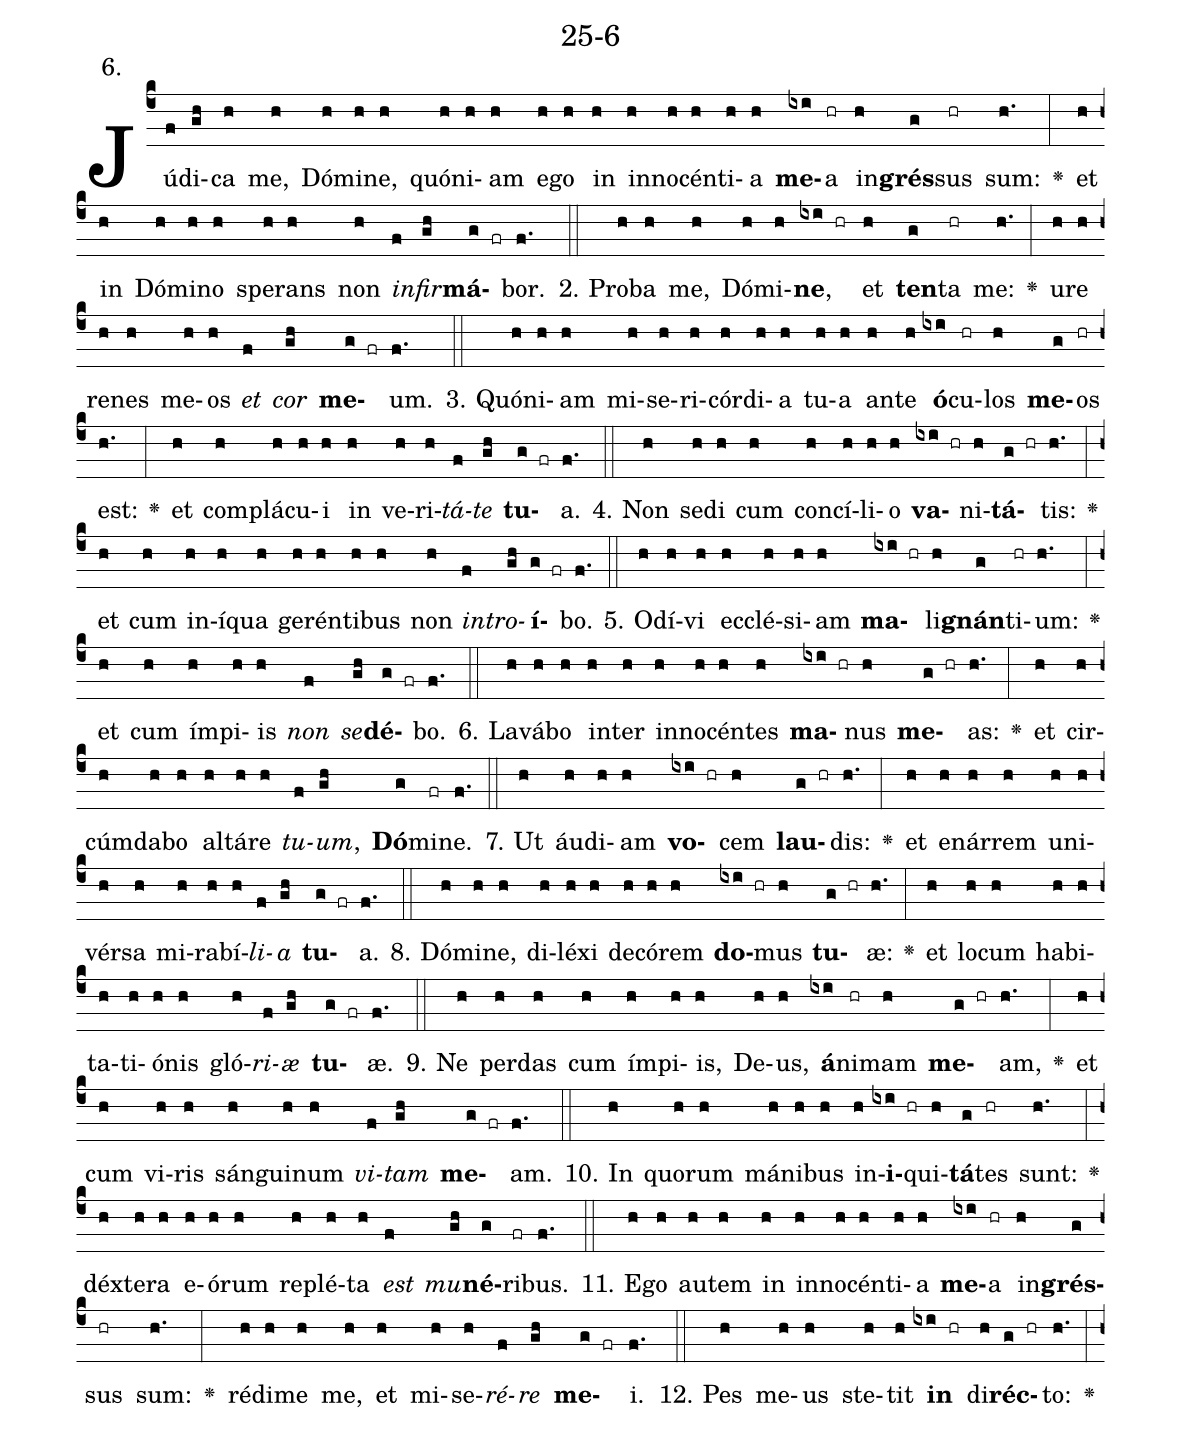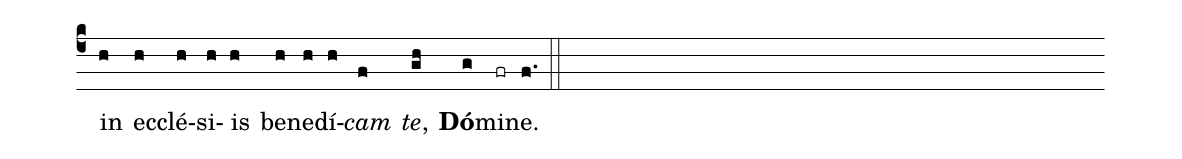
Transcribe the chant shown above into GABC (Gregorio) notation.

name: 25-6;
annotation: 6.;
%%
(c4)Jú(f)di(gh)ca(h) me,(h) Dó(h)mi(h)ne,(h) quón(h)i(h)am(h) e(h)go(h) in(h) in(h)no(h)cén(h)ti(h)a(h) <b>me</b>(ixi)a(hr) in(h)<b>grés</b>(g)sus(hr) sum:(h.) <v>\greheightstar</v>(:) et(h) in(h) Dó(h)mi(h)no(h) spe(h)rans(h) non(h) <i>in</i>(f)<i>fir</i>(gh)<b>má</b>(g fr)bor.(f.) (::)
2. Pro(h)ba(h) me,(h) Dó(h)mi(h)<b>ne</b>,(ixi hr) et(h) <b>ten</b>(g)ta(hr) me:(h.) <v>\greheightstar</v>(:) u(h)re(h) re(h)nes(h) me(h)os(h) <i>et</i>(f) <i>cor</i>(gh) <b>me</b>(g fr)um.(f.) (::)
3. Quón(h)i(h)am(h) mi(h)se(h)ri(h)cór(h)di(h)a(h) tu(h)a(h) an(h)te(h) <b>ó</b>(ixi)cu(hr)los(h) <b>me</b>(g)os(hr) est:(h.) <v>\greheightstar</v>(:) et(h) com(h)plá(h)cu(h)i(h) in(h) ve(h)ri(h)<i>tá</i>(f)<i>te</i>(gh) <b>tu</b>(g fr)a.(f.) (::)
4. Non(h) se(h)di(h) cum(h) con(h)cí(h)li(h)o(h) <b>va</b>(ixi hr)ni(h)<b>tá</b>(g hr)tis:(h.) <v>\greheightstar</v>(:) et(h) cum(h) in(h)í(h)qua(h) ge(h)rén(h)ti(h)bus(h) non(h) <i>in</i>(f)<i>tro</i>(gh)<b>í</b>(g fr)bo.(f.) (::)
5. O(h)dí(h)vi(h) ec(h)clé(h)si(h)am(h) <b>ma</b>(ixi hr)li(h)<b>gnán</b>(g)ti(hr)um:(h.) <v>\greheightstar</v>(:) et(h) cum(h) ím(h)pi(h)is(h) <i>non</i>(f) <i>se</i>(gh)<b>dé</b>(g fr)bo.(f.) (::)
6. La(h)vá(h)bo(h) in(h)ter(h) in(h)no(h)cén(h)tes(h) <b>ma</b>(ixi hr)nus(h) <b>me</b>(g hr)as:(h.) <v>\greheightstar</v>(:) et(h) cir(h)cúm(h)da(h)bo(h) al(h)tá(h)re(h) <i>tu</i>(f)<i>um</i>,(gh) <b>Dó</b>(g)mi(fr)ne.(f.) (::)
7. Ut(h) áu(h)di(h)am(h) <b>vo</b>(ixi hr)cem(h) <b>lau</b>(g hr)dis:(h.) <v>\greheightstar</v>(:) et(h) e(h)nár(h)rem(h) u(h)ni(h)vér(h)sa(h) mi(h)ra(h)bí(h)<i>li</i>(f)<i>a</i>(gh) <b>tu</b>(g fr)a.(f.) (::)
8. Dó(h)mi(h)ne,(h) di(h)lé(h)xi(h) de(h)có(h)rem(h) <b>do</b>(ixi hr)mus(h) <b>tu</b>(g hr)æ:(h.) <v>\greheightstar</v>(:) et(h) lo(h)cum(h) ha(h)bi(h)ta(h)ti(h)ó(h)nis(h) gló(h)<i>ri</i>(f)<i>æ</i>(gh) <b>tu</b>(g fr)æ.(f.) (::)
9. Ne(h) per(h)das(h) cum(h) ím(h)pi(h)is,(h) De(h)us,(h) <b>á</b>(ixi)ni(hr)mam(h) <b>me</b>(g hr)am,(h.) <v>\greheightstar</v>(:) et(h) cum(h) vi(h)ris(h) sán(h)gui(h)num(h) <i>vi</i>(f)<i>tam</i>(gh) <b>me</b>(g fr)am.(f.) (::)
10. In(h) quo(h)rum(h) má(h)ni(h)bus(h) in(h)<b>i</b>(ixi hr)qui(h)<b>tá</b>(g)tes(hr) sunt:(h.) <v>\greheightstar</v>(:) déx(h)te(h)ra(h) e(h)ó(h)rum(h) re(h)plé(h)ta(h) <i>est</i>(f) <i>mu</i>(gh)<b>né</b>(g)ri(fr)bus.(f.) (::)
11. E(h)go(h) au(h)tem(h) in(h) in(h)no(h)cén(h)ti(h)a(h) <b>me</b>(ixi)a(hr) in(h)<b>grés</b>(g)sus(hr) sum:(h.) <v>\greheightstar</v>(:) réd(h)i(h)me(h) me,(h) et(h) mi(h)se(h)<i>ré</i>(f)<i>re</i>(gh) <b>me</b>(g fr)i.(f.) (::)
12. Pes(h) me(h)us(h) ste(h)tit(h) <b>in</b>(ixi hr) di(h)<b>réc</b>(g hr)to:(h.) <v>\greheightstar</v>(:) in(h) ec(h)clé(h)si(h)is(h) be(h)ne(h)dí(h)<i>cam</i>(f) <i>te</i>,(gh) <b>Dó</b>(g)mi(fr)ne.(f.) (::)
